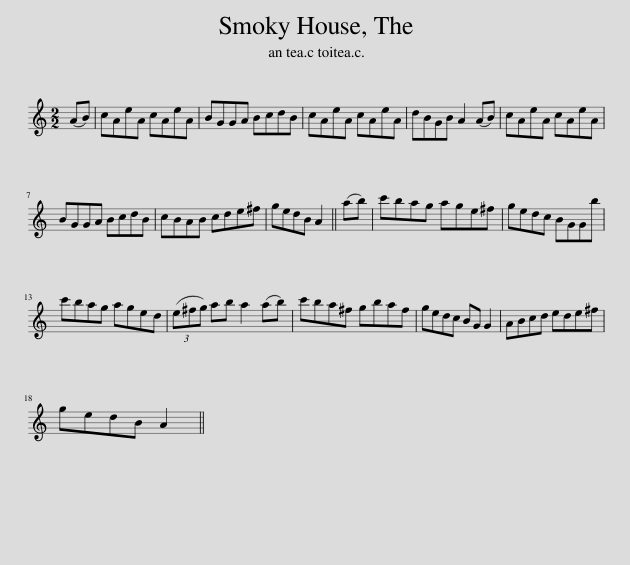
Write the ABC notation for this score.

X:1
L:1/8
M:2/2
I:linebreak $
K:C
V:1 treble
V:1
 (AB) | cAeA cAeA | BGGA BcdB | cAeA cAeA | dBGB A2 (AB) | %5
 cAeA cAeA |$ BGGA BcdB | cBAB cde^f | gedB A2 || (ab) | %10
 c'bag age^f | gedc BGGb |$ c'bag aged | (3(e^fg) ab a2 (ab) | c'ba^f gbaf | %15
 gedc BG G2 | ABcd ede^f |$ gedB A2 || %18
